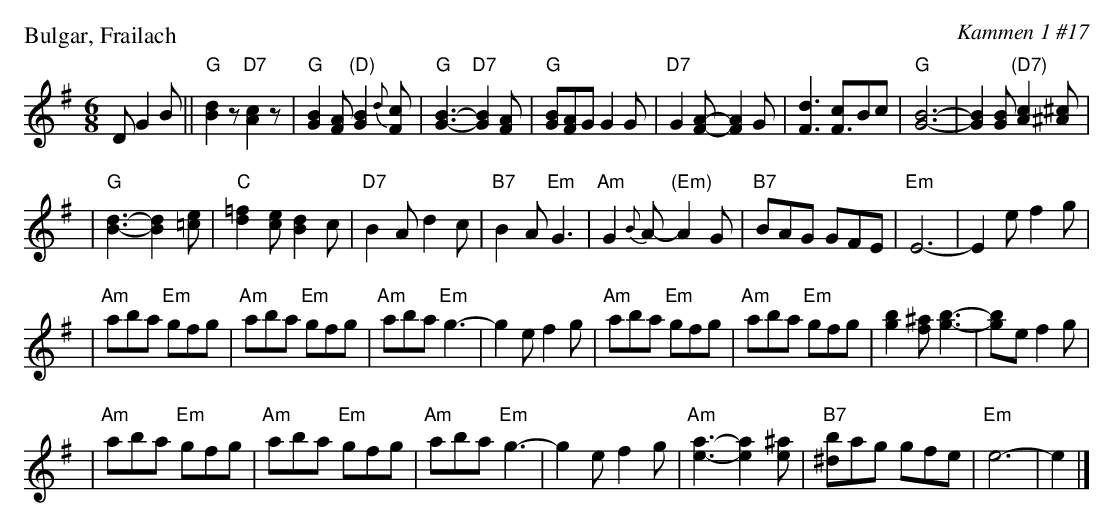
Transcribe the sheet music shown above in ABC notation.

X:1
P: Bulgar, Frailach
O: Kammen 1 #17
M: 6/8
L: 1/8
K: G
DG2B \
|| "G"[d2B2]z "D7"[c2A2]z \
| "G"[B2G2][AF] "(D)"[B2G2]{d}[cF] \
| "G"[B3-G3-] "D7"[B2G2][FA] \
| "G"[BG][AF]G G2G \
| "D7"G2[F-A-] [F2A2]G \
| [d3F3] [cF3]Bc \
| "G"[B6-G6-] \
| [B2G2][BG] "(D7)"[c2A2][^c^A] |
| "G"[d3-B3-] [d2B2][e=c] \
| "C"[=f2d2][ec] [d2B2]c \
| "D7"B2A d2c \
| "B7"B2A "Em"G3 \
| "Am"G2{B}A- "(Em)"A2G \
| "B7"BAG GFE \
| "Em"E6- \
| E2e f2g |
| "Am"aba "Em"gfg \
| "Am"aba "Em"gfg \
| "Am"aba "Em"g3- \
| g2e f2g \
| "Am"aba "Em"gfg \
| "Am"aba "Em"gfg \
| [b2g2][^af] [b3-g3-] \
| [b2g]e f2g |
| "Am"aba "Em"gfg \
| "Am"aba "Em"gfg \
| "Am"aba "Em"g3- \
| g2e f2g \
| "Am"[a3-e3-] [a2e2][^ae] \
| "B7"[b^d]ag gfe \
| "Em"e6- | e2 |]
